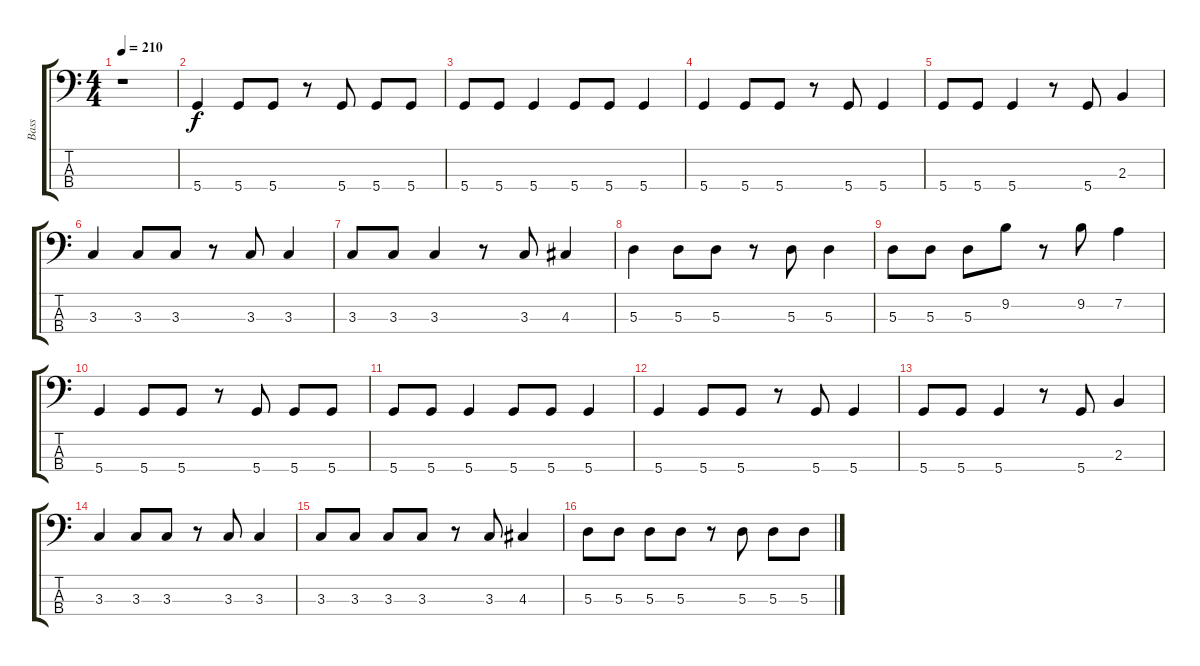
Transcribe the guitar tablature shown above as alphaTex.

\track ("Bass" "Bass") {instrument electricbasspick}
\staff {score tabs}
\tuning (G2 D2 A1 D1) {hide}
\ts (4 4)
\tempo 210
\clef f4
\ks c
r.1{dy f} |
5.4.4 5.4.8 5.4.8 r.8 5.4.8 5.4.8 5.4.8 |
5.4.8 5.4.8 5.4.4 5.4.8 5.4.8 5.4.4 |
5.4.4 5.4.8 5.4.8 r.8 5.4.8 5.4.4 |
5.4.8 5.4.8 5.4.4 r.8 5.4.8 2.3.4 |
3.3.4 3.3.8 3.3.8 r.8 3.3.8 3.3.4 |
3.3.8 3.3.8 3.3.4 r.8 3.3.8 4.3.4 |
5.3.4 5.3.8 5.3.8 r.8 5.3.8 5.3.4 |
5.3.8 5.3.8 5.3.8 9.2.8 r.8 9.2.8 7.2.4 |
5.4.4 5.4.8 5.4.8 r.8 5.4.8 5.4.8 5.4.8 |
5.4.8 5.4.8 5.4.4 5.4.8 5.4.8 5.4.4 |
5.4.4 5.4.8 5.4.8 r.8 5.4.8 5.4.4 |
5.4.8 5.4.8 5.4.4 r.8 5.4.8 2.3.4 |
3.3.4 3.3.8 3.3.8 r.8 3.3.8 3.3.4 |
3.3.8 3.3.8 3.3.8 3.3.8 r.8 3.3.8 4.3.4 |
5.3.8 5.3.8 5.3.8 5.3.8 r.8 5.3.8 5.3.8 5.3.8
